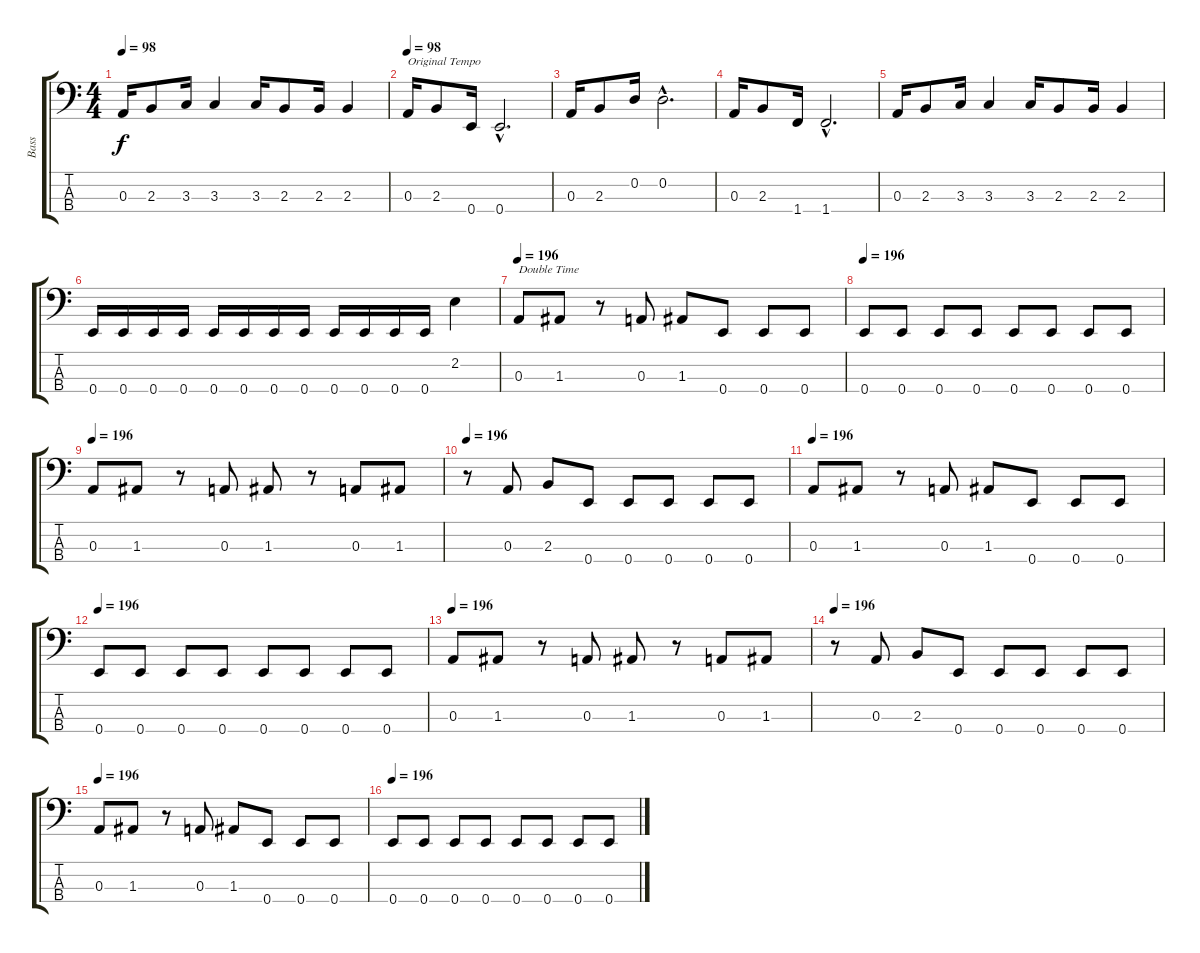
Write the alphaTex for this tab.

\track ("Bass" "Bass") {instrument electricbassfinger}
\staff {score tabs}
\tuning (G2 D2 A1 E1) {hide}
\ts (4 4)
\tempo 98
\clef f4
\ks c
0.3.16{dy f} 2.3.8 3.3.16 3.3.4 3.3.16 2.3.8 2.3.16 2.3.4 |
\tempo 98
0.3.16{txt "Original Tempo"} 2.3.8 0.4.16 0.4{hac}.2{d} |
0.3.16 2.3.8 0.2.16 0.2{hac}.2{d} |
0.3.16 2.3.8 1.4.16 1.4{hac}.2{d} |
0.3.16 2.3.8 3.3.16 3.3.4 3.3.16 2.3.8 2.3.16 2.3.4 |
0.4.16 0.4.16 0.4.16 0.4.16 0.4.16 0.4.16 0.4.16 0.4.16 0.4.16 0.4.16 0.4.16 0.4.16 2.2.4 |
\tempo 196
0.3.8{txt "Double Time"} 1.3.8 r.8 0.3.8 1.3.8 0.4.8 0.4.8 0.4.8 |
\tempo 196
0.4.8 0.4.8 0.4.8 0.4.8 0.4.8 0.4.8 0.4.8 0.4.8 |
\tempo 196
0.3.8 1.3.8 r.8 0.3.8 1.3.8 r.8 0.3.8 1.3.8 |
\tempo 196
r.8 0.3.8 2.3.8 0.4.8 0.4.8 0.4.8 0.4.8 0.4.8 |
\tempo 196
0.3.8 1.3.8 r.8 0.3.8 1.3.8 0.4.8 0.4.8 0.4.8 |
\tempo 196
0.4.8 0.4.8 0.4.8 0.4.8 0.4.8 0.4.8 0.4.8 0.4.8 |
\tempo 196
0.3.8 1.3.8 r.8 0.3.8 1.3.8 r.8 0.3.8 1.3.8 |
\tempo 196
r.8 0.3.8 2.3.8 0.4.8 0.4.8 0.4.8 0.4.8 0.4.8 |
\tempo 196
0.3.8 1.3.8 r.8 0.3.8 1.3.8 0.4.8 0.4.8 0.4.8 |
\tempo 196
0.4.8 0.4.8 0.4.8 0.4.8 0.4.8 0.4.8 0.4.8 0.4.8
